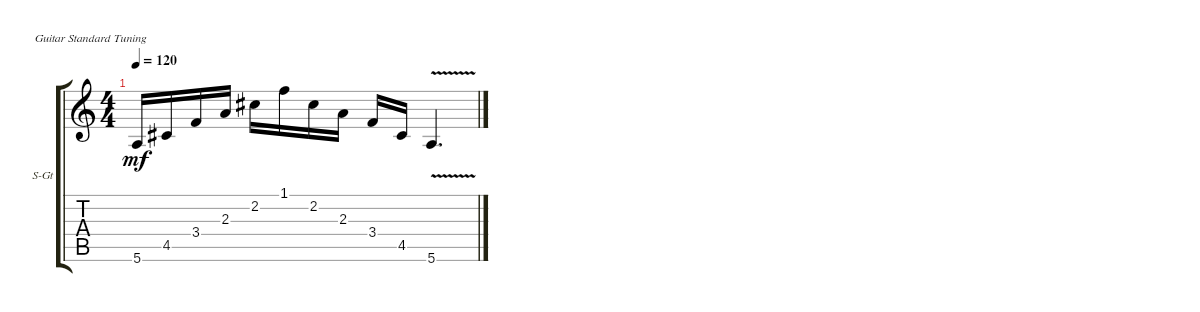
\defaultSystemsLayout 4
\bracketExtendMode groupsimilarinstruments
\firstSystemTrackNameOrientation horizontal
\otherSystemsTrackNameOrientation horizontal
\track ("Steel Guitar" "S-Gt") {instrument acousticguitarsteel}
\staff {score tabs}
\tuning (E4 B3 G3 D3 A2 E2)
\ts (4 4)
\tempo 120
\clef g2
\ks c
5.6.16{dy mf instrument acousticguitarsteel} 4.5.16 3.4.16 2.3.16 2.2.16 1.1.16 2.2.16 2.3.16 3.4.16 4.5.16 5.6{v}.4{d}
